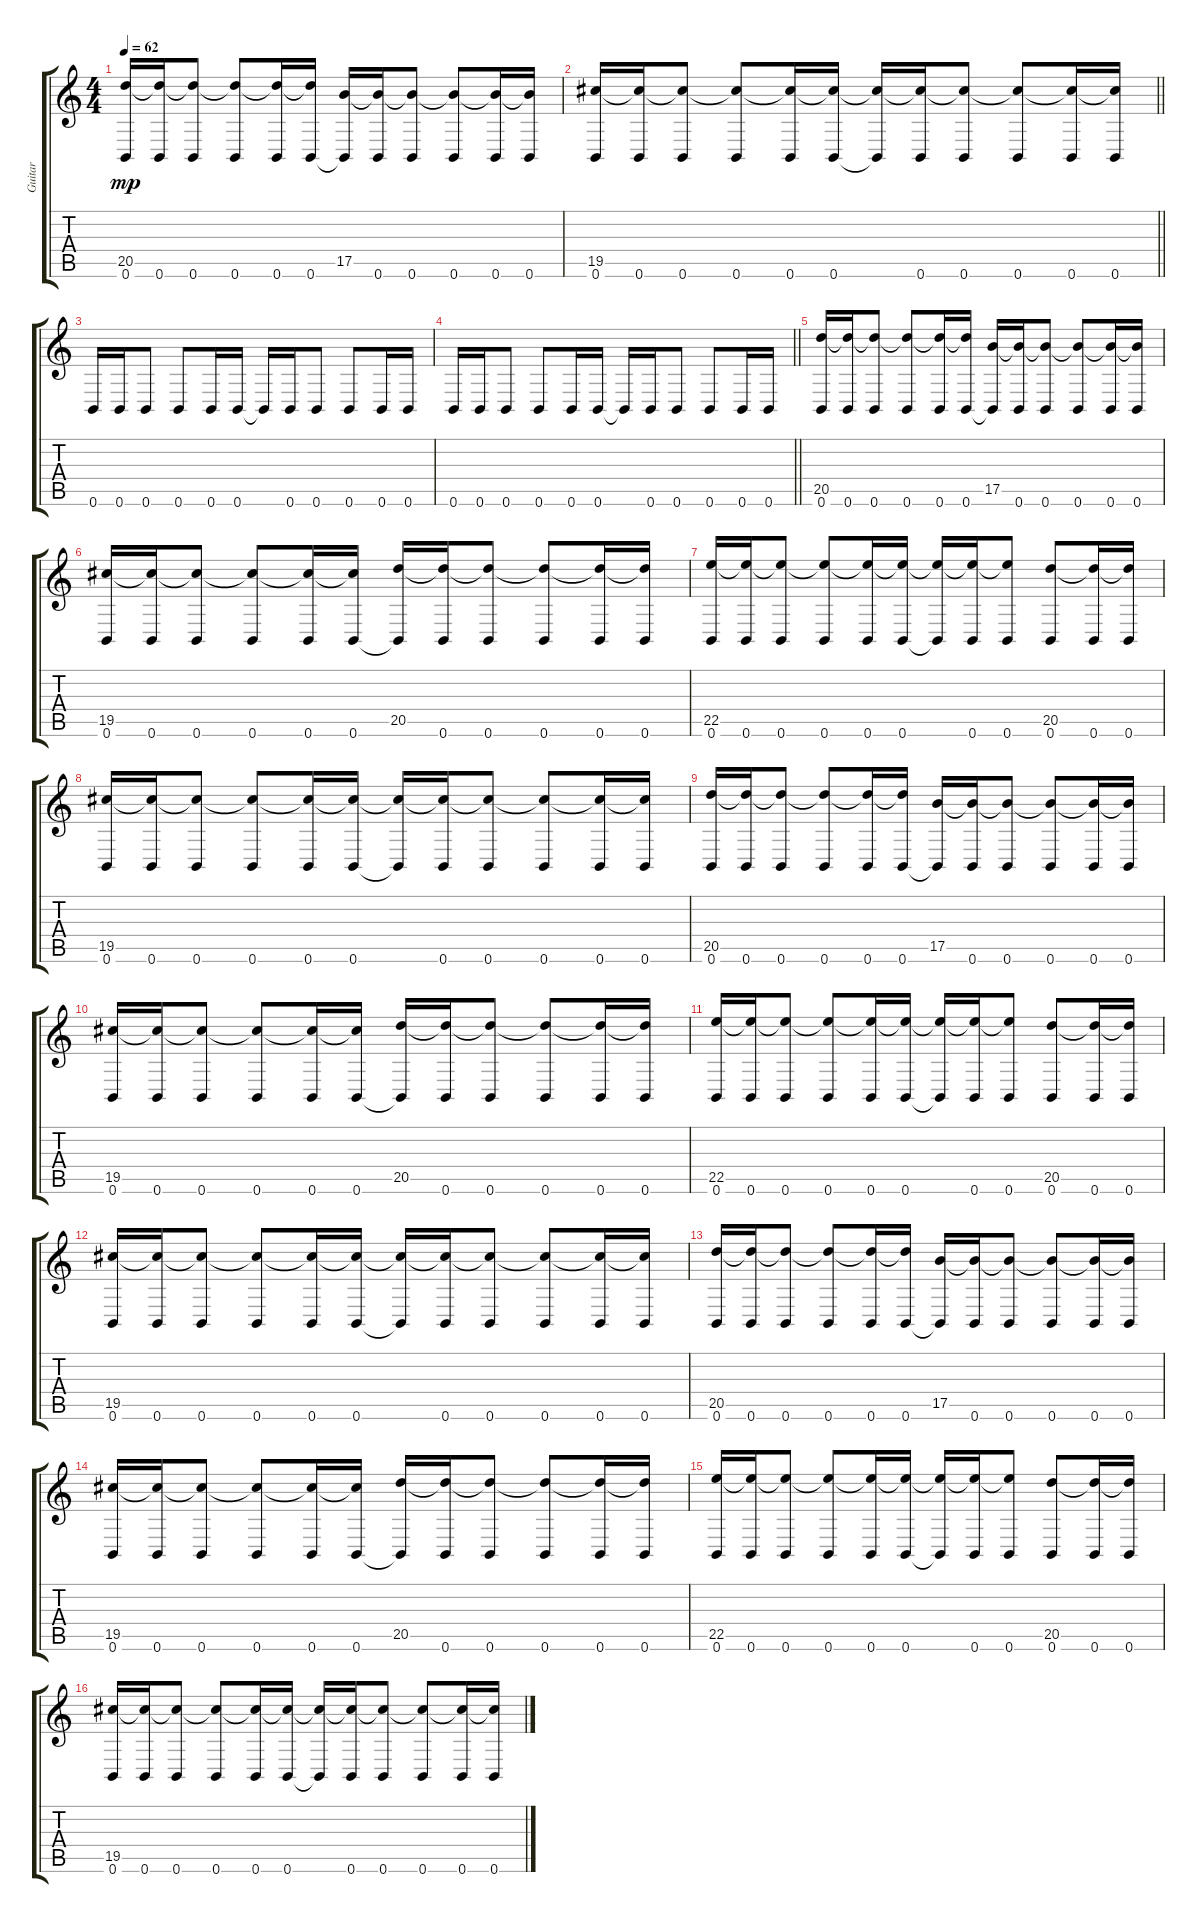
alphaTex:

\track ("Guitar" "Guitar") {instrument overdrivenguitar}
\staff {score tabs}
\tuning (Db4 Ab3 E3 B2 Gb2 B1) {hide}
\ts (4 4)
\tempo 62
\clef g2
\ks c
(20.5 0.6).16{dy mp} (20.5{t} 0.6).16 (20.5{t} 0.6).8 (20.5{t} 0.6).8 (20.5{t} 0.6).16 (20.5{t} 0.6).16 (17.5 0.6{t}).16 (17.5{t} 0.6).16 (17.5{t} 0.6).8 (17.5{t} 0.6).8 (17.5{t} 0.6).16 (17.5{t} 0.6).16 |
\barLineRight lightlight
(19.5 0.6).16 (19.5{t} 0.6).16 (19.5{t} 0.6).8 (19.5{t} 0.6).8 (19.5{t} 0.6).16 (19.5{t} 0.6).16 (19.5{t} 0.6{t}).16 (19.5{t} 0.6).16 (19.5{t} 0.6).8 (19.5{t} 0.6).8 (19.5{t} 0.6).16 (19.5{t} 0.6).16 |
\section ("" "")
0.6.16 0.6.16 0.6.8 0.6.8 0.6.16 0.6.16 0.6{t}.16 0.6.16 0.6.8 0.6.8 0.6.16 0.6.16 |
\barLineRight lightlight
0.6.16 0.6.16 0.6.8 0.6.8 0.6.16 0.6.16 0.6{t}.16 0.6.16 0.6.8 0.6.8 0.6.16 0.6.16 |
\section ("" "")
(20.5 0.6).16 (20.5{t} 0.6).16 (20.5{t} 0.6).8 (20.5{t} 0.6).8 (20.5{t} 0.6).16 (20.5{t} 0.6).16 (17.5 0.6{t}).16 (17.5{t} 0.6).16 (17.5{t} 0.6).8 (17.5{t} 0.6).8 (17.5{t} 0.6).16 (17.5{t} 0.6).16 |
(19.5 0.6).16 (19.5{t} 0.6).16 (19.5{t} 0.6).8 (19.5{t} 0.6).8 (19.5{t} 0.6).16 (19.5{t} 0.6).16 (20.5 0.6{t}).16 (20.5{t} 0.6).16 (20.5{t} 0.6).8 (20.5{t} 0.6).8 (20.5{t} 0.6).16 (20.5{t} 0.6).16 |
(22.5 0.6).16 (22.5{t} 0.6).16 (22.5{t} 0.6).8 (22.5{t} 0.6).8 (22.5{t} 0.6).16 (22.5{t} 0.6).16 (22.5{t} 0.6{t}).16 (22.5{t} 0.6).16 (22.5{t} 0.6).8 (20.5 0.6).8 (20.5{t} 0.6).16 (20.5{t} 0.6).16 |
(19.5 0.6).16 (19.5{t} 0.6).16 (19.5{t} 0.6).8 (19.5{t} 0.6).8 (19.5{t} 0.6).16 (19.5{t} 0.6).16 (19.5{t} 0.6{t}).16 (19.5{t} 0.6).16 (19.5{t} 0.6).8 (19.5{t} 0.6).8 (19.5{t} 0.6).16 (19.5{t} 0.6).16 |
(20.5 0.6).16 (20.5{t} 0.6).16 (20.5{t} 0.6).8 (20.5{t} 0.6).8 (20.5{t} 0.6).16 (20.5{t} 0.6).16 (17.5 0.6{t}).16 (17.5{t} 0.6).16 (17.5{t} 0.6).8 (17.5{t} 0.6).8 (17.5{t} 0.6).16 (17.5{t} 0.6).16 |
(19.5 0.6).16 (19.5{t} 0.6).16 (19.5{t} 0.6).8 (19.5{t} 0.6).8 (19.5{t} 0.6).16 (19.5{t} 0.6).16 (20.5 0.6{t}).16 (20.5{t} 0.6).16 (20.5{t} 0.6).8 (20.5{t} 0.6).8 (20.5{t} 0.6).16 (20.5{t} 0.6).16 |
(22.5 0.6).16 (22.5{t} 0.6).16 (22.5{t} 0.6).8 (22.5{t} 0.6).8 (22.5{t} 0.6).16 (22.5{t} 0.6).16 (22.5{t} 0.6{t}).16 (22.5{t} 0.6).16 (22.5{t} 0.6).8 (20.5 0.6).8 (20.5{t} 0.6).16 (20.5{t} 0.6).16 |
(19.5 0.6).16 (19.5{t} 0.6).16 (19.5{t} 0.6).8 (19.5{t} 0.6).8 (19.5{t} 0.6).16 (19.5{t} 0.6).16 (19.5{t} 0.6{t}).16 (19.5{t} 0.6).16 (19.5{t} 0.6).8 (19.5{t} 0.6).8 (19.5{t} 0.6).16 (19.5{t} 0.6).16 |
(20.5 0.6).16 (20.5{t} 0.6).16 (20.5{t} 0.6).8 (20.5{t} 0.6).8 (20.5{t} 0.6).16 (20.5{t} 0.6).16 (17.5 0.6{t}).16 (17.5{t} 0.6).16 (17.5{t} 0.6).8 (17.5{t} 0.6).8 (17.5{t} 0.6).16 (17.5{t} 0.6).16 |
(19.5 0.6).16 (19.5{t} 0.6).16 (19.5{t} 0.6).8 (19.5{t} 0.6).8 (19.5{t} 0.6).16 (19.5{t} 0.6).16 (20.5 0.6{t}).16 (20.5{t} 0.6).16 (20.5{t} 0.6).8 (20.5{t} 0.6).8 (20.5{t} 0.6).16 (20.5{t} 0.6).16 |
(22.5 0.6).16 (22.5{t} 0.6).16 (22.5{t} 0.6).8 (22.5{t} 0.6).8 (22.5{t} 0.6).16 (22.5{t} 0.6).16 (22.5{t} 0.6{t}).16 (22.5{t} 0.6).16 (22.5{t} 0.6).8 (20.5 0.6).8 (20.5{t} 0.6).16 (20.5{t} 0.6).16 |
(19.5 0.6).16 (19.5{t} 0.6).16 (19.5{t} 0.6).8 (19.5{t} 0.6).8 (19.5{t} 0.6).16 (19.5{t} 0.6).16 (19.5{t} 0.6{t}).16 (19.5{t} 0.6).16 (19.5{t} 0.6).8 (19.5{t} 0.6).8 (19.5{t} 0.6).16 (19.5{t} 0.6).16
